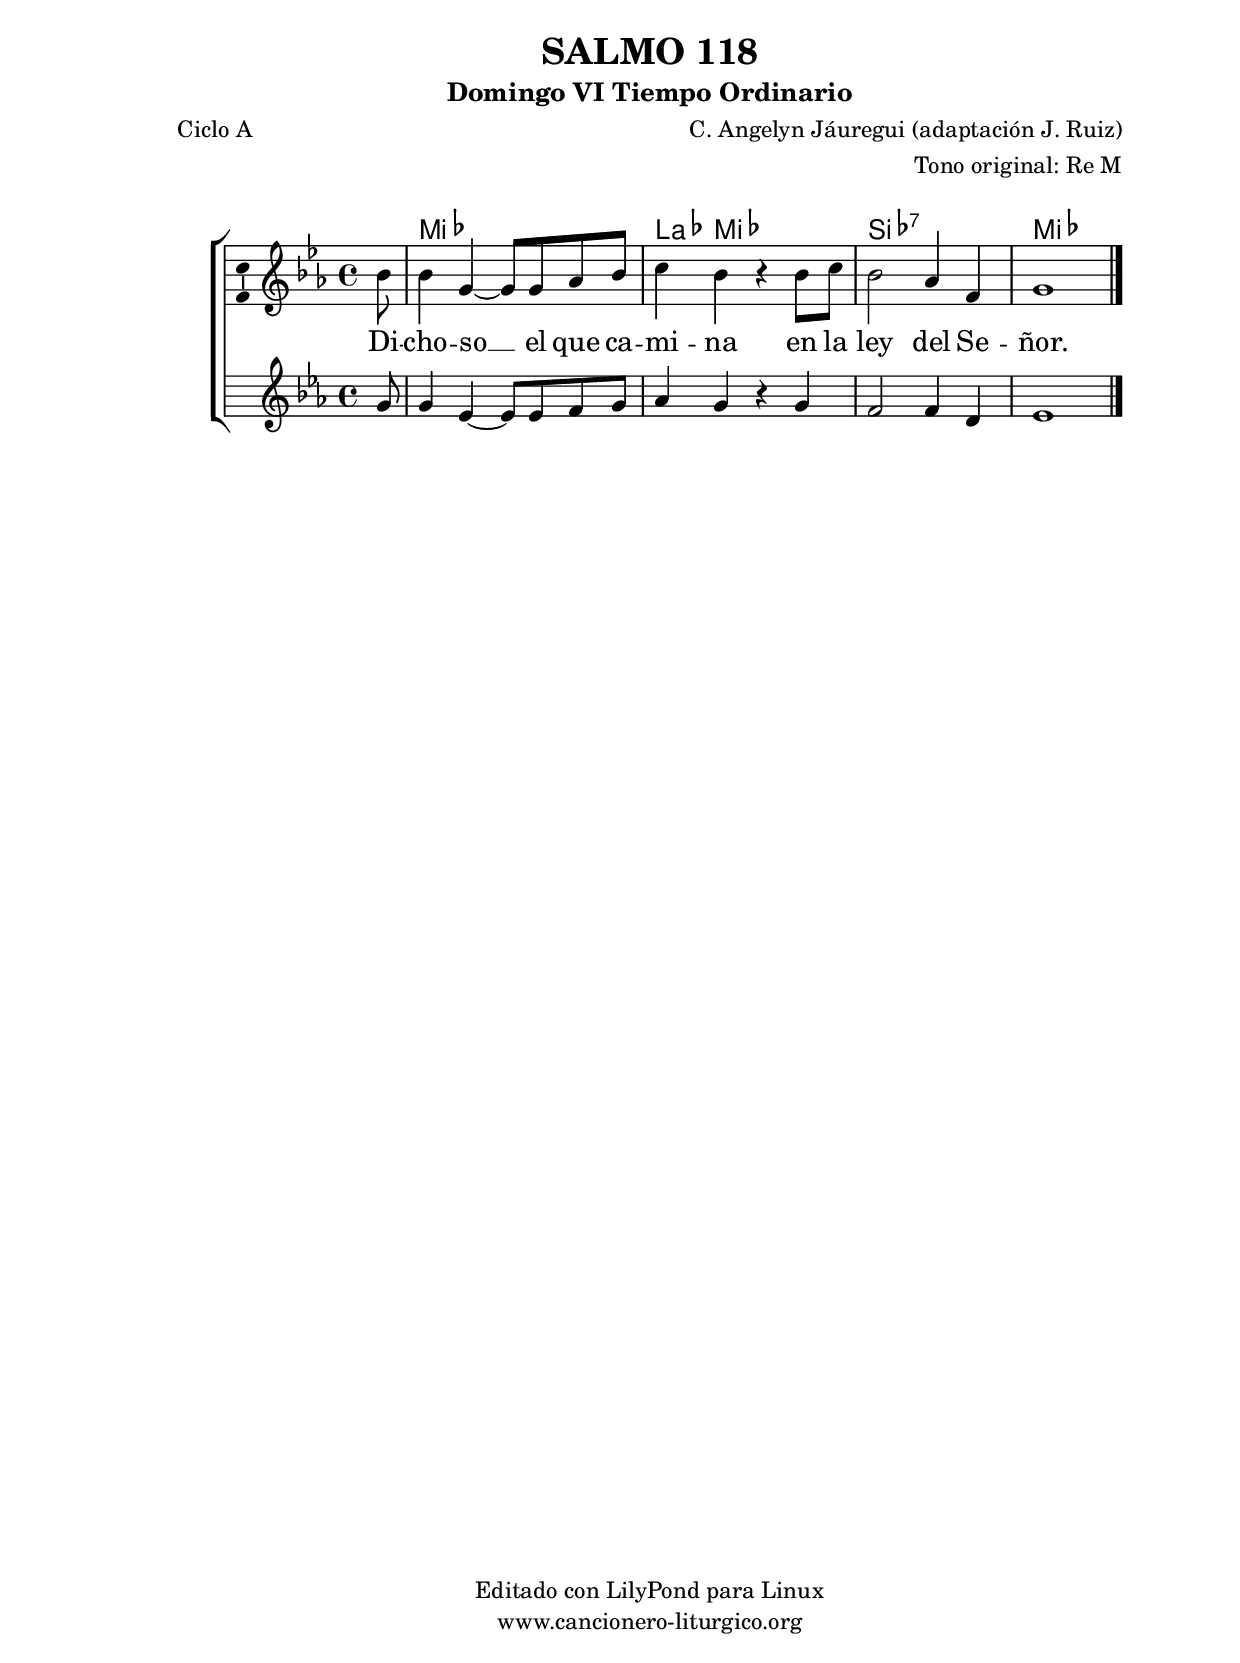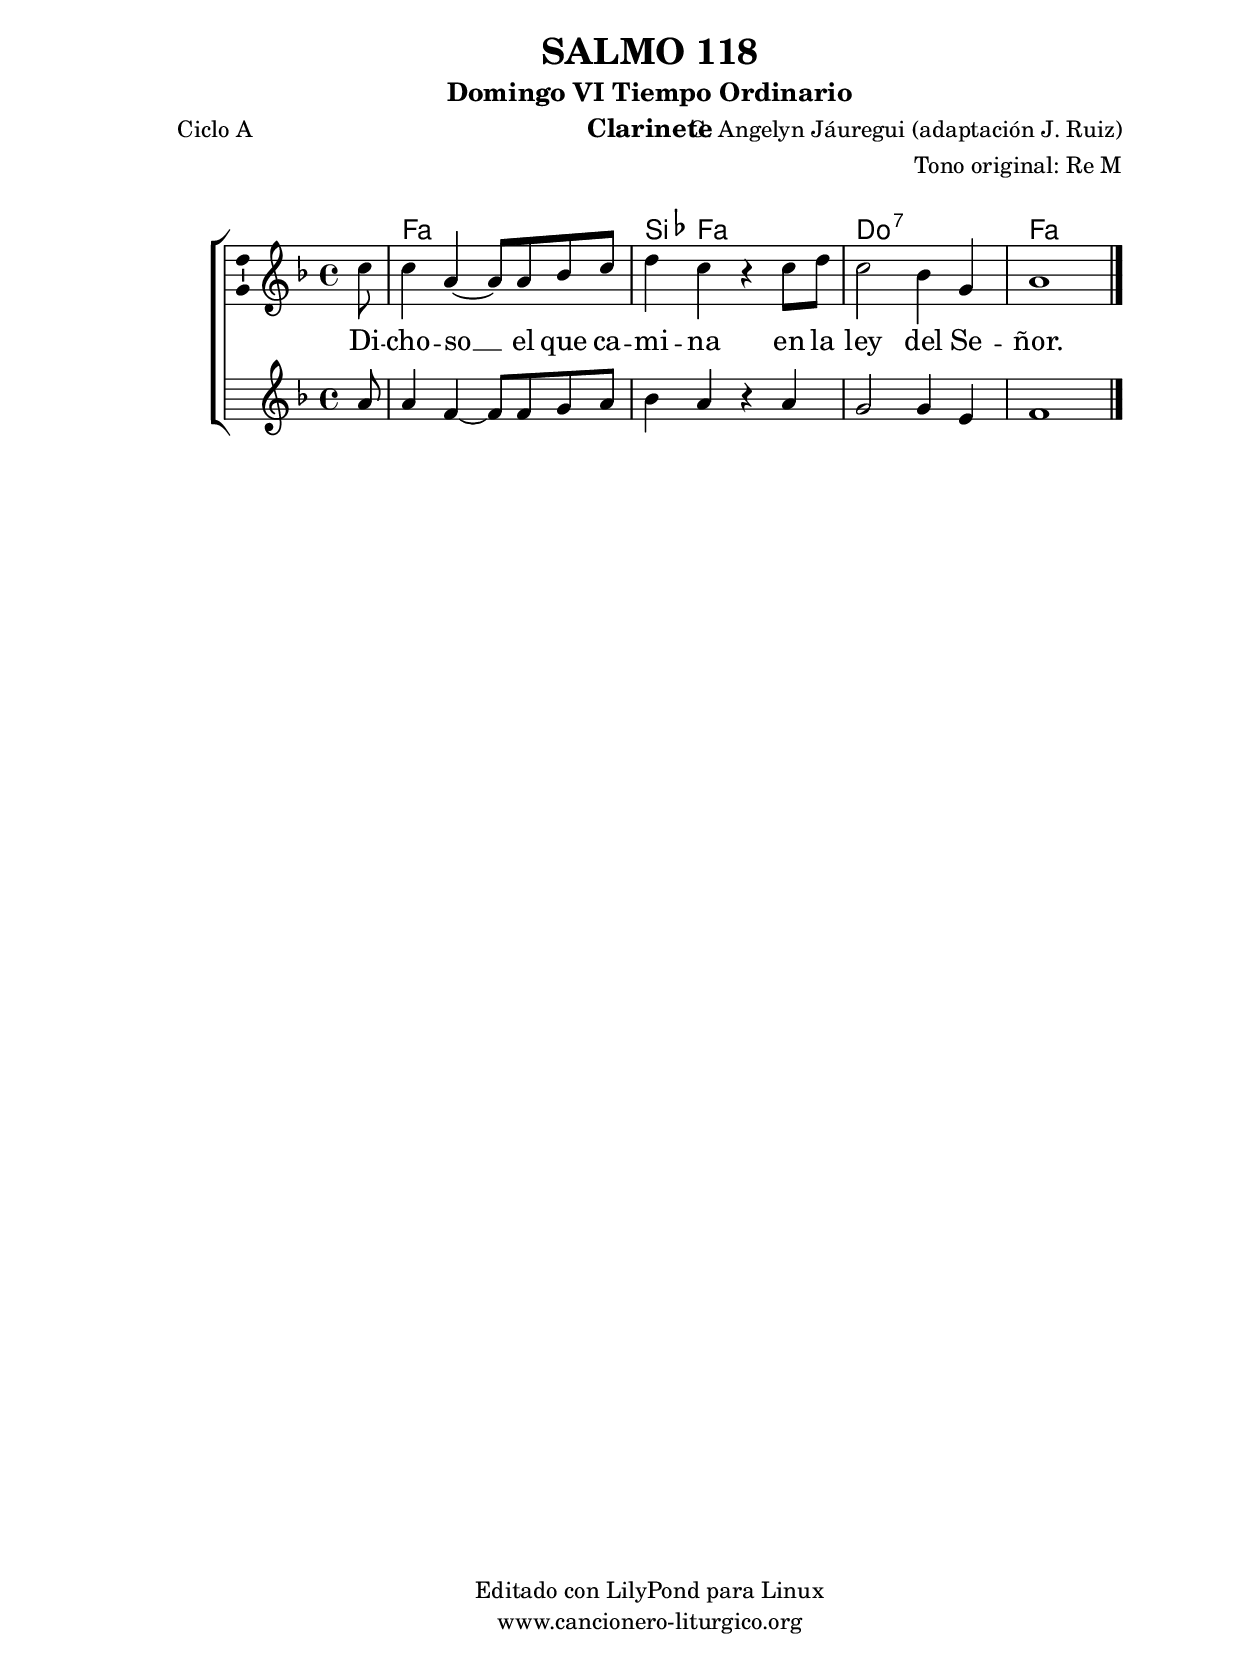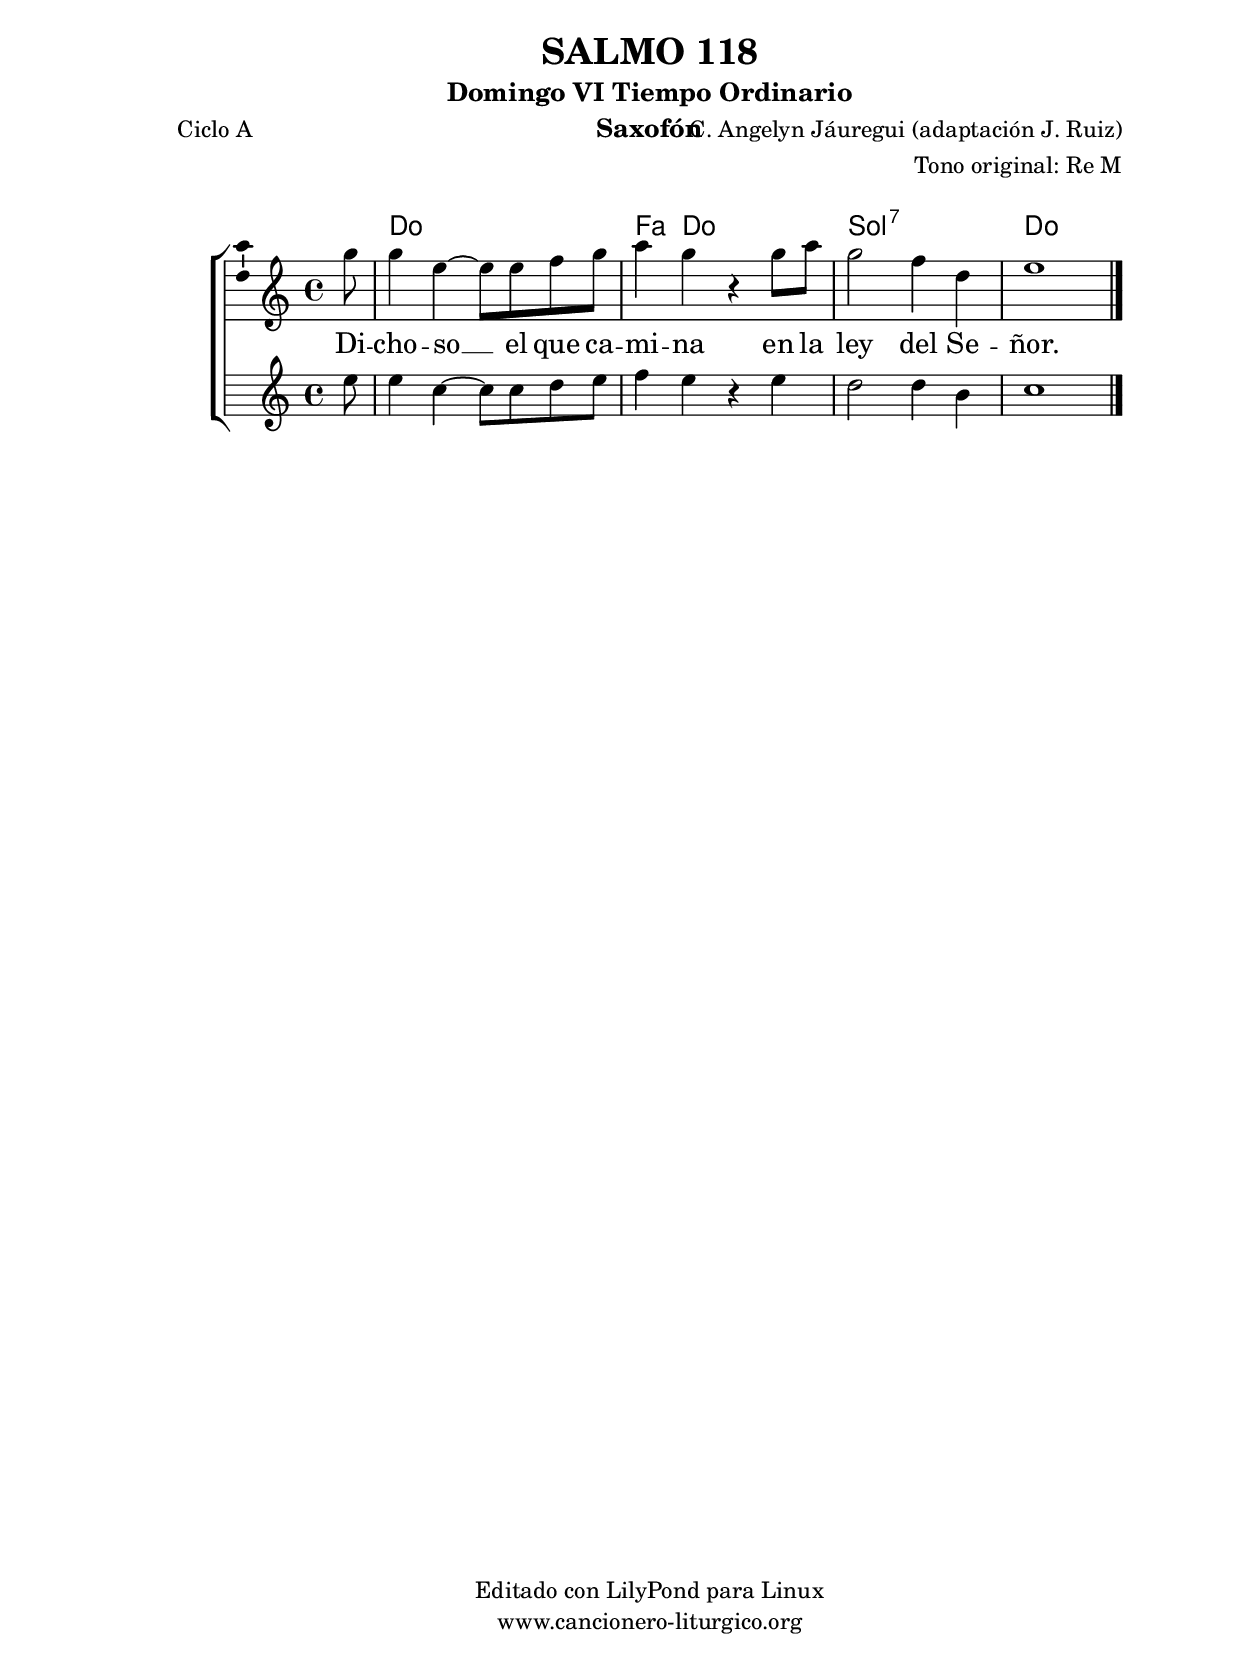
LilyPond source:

%
%para convertir .midi en .wav:
%timidity filename.midi -Ow -o finename.wav
%
%
%Para convertir de .wav a .mp3:
%lame -h -m j filename.wav
%
%
%para escuchar el midi:
%timidity nombrefichero.midi
%


%versión de lilypond para la que se ha escrito esta partitura:
\version "2.16.0"

	%Tamaño papel
	#(set-default-paper-size "a4")
	%Tamaño partitura
	#(set-global-staff-size 20)
	%No responde al pulsar sobre una nota
	#(ly:set-option 'point-and-click #f)

%parámetros del encabezamiento:
\header {
	title = "SALMO 118"
	subtitle = "Domingo VI Tiempo Ordinario"
	composer = "C. Angelyn Jáuregui (adaptación J. Ruiz)"
	poet = "Ciclo A"
	meter = ""
	arranger = "Tono original: Re M"
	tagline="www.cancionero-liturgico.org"
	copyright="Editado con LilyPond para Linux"
	tiempo = "Ordinario"
	usos = "Salmo"
	letra = "Dichoso el que camina en la ley del Señor."
	}

%parámetros asociados al papel:
\paper  {
	oddHeaderMarkup = \markup {\fill-line { \on-the-fly #not-first-page \fromproperty #'header:title \on-the-fly #not-first-page \fromproperty #'header:composer }}
	evenHeaderMarkup = \markup {\fill-line { \fromproperty #'header:composer \fromproperty #'header:title }}
	#(set-paper-size "a4")
	print-page-number = ##f
	first-page-number = 1
	print-first-page-number = ##f
%	head-separation = 3.0 \cm
	top-margin = 2.0 \cm
	bottom-margin = 0.5\cm
%%%	bottom-margin = -1.0\cm
	left-margin = 3.0 \cm
	line-width = 16.0 \cm 
	indent = 8\mm
	interscoreline = 2.\mm
	between-system-space = 15\mm
%	para que las partituras no llenen la hoja:
	ragged-bottom = ##t
%	idem para la última hoja:
	ragged-last-bottom = ##f
%	para que las partituras llenen el ancho del papel:
	ragged-last = ##f
	after-title-space = 2.5 \cm
%page-count=1
%system-count=8

	%Flexible Vertical Spacing
%	markup-markup-spacing =
%	#'((basic-distance . 15) (minimum-distance . 15) (padding . 3))
	markup-system-spacing =
	#'((basic-distance . 15) (minimum-distance . 15) (padding . 3))
	system-system-spacing =
	#'((basic-distance . 15) (minimum-distance . 15) (padding . 3))
	score-system-spacing =
	#'((basic-distance . 15) (minimum-distance . 15) (padding . 5))
%	top-system-spacing = % header
%	#'((basic-distance . 8) (minimum-distance . 0) (padding . 3))
%	top-markup-spacing =
%	#'((basic-distance . 20) (minimum-distance . 20) (padding . 3))
	last-bottom-spacing = % footer
	#'((basic-distance . 5) (minimum-distance . 5) (padding . 3))
%	score-markup-spacing =
%	#'((basic-distance . 16) (minimum-distance . 13) (padding . 3))

	}


%parámetros que afectan a toda la partitura:
global =  {
	%clave de sol (G):
	\clef G
	%armadura:
	\transpose d ees
	\key d \major
	\tempo 4=90
	\set Score.tempoHideNote = ##t
	}


acordes = {
	\italianChords
	\chordmode {
	\transpose d ees
{
s8
d1 g4 d2. a1:7 d

	}
	}
}


melodia = 
{
	\transpose d ees
	\relative c''{
	\time 4/4

\partial8 a8
a4 fis~fis8 fis g a
b4 a r4 a8 b
a2 g4 e
fis1

	\bar "|."
	}
	}

melodiados = 
{
	\transpose d ees
	\relative c'{
	\time 4/4

\partial8 fis8
fis4 d~d8 d e fis
g4 fis r4 fis4
e2 e4 cis
d1

	\bar "|."
	}
	}


texto = \lyricmode {
Di -- cho -- so __ el que ca -- mi -- na en la ley del Se -- ñor.

	}


acordesStaff = \context ChordNames = acordesStaff <<
	\set chordChanges = ##t
	\acordes
	>>


vozStaff = \context Voice = vozStaff
\with {\consists "Ambitus_engraver"}
<<
%	\set Staff.instrumentName = ""
%	\set Staff.shortInstrumentName = ""
%	\set Staff.midiInstrument = #"clarinet"
%	\set Staff.midiInstrument = #"cello"
%	\set Staff.midiInstrument = #"flute"
	\set Staff.midiInstrument = #"electric guitar (jazz)"
%	\set Staff.midiInstrument = #"english horn"
%	\set Staff.midiInstrument = #"violin"
%	\set Staff.midiInstrument = #"glockenspiel"
	\set Staff.midiMinimumVolume = #0.7
	\set Staff.midiMaximumVolume = #0.9
	\global
	\melodia
	>>

vozdosStaff = \context Voice = vozdosStaff
<<
%	\set Staff.instrumentName = "Clarinete 1"
%	\set Staff.shortInstrumentName = "C"
	\override Staff.StaffSymbol #'staff-space = #(magstep -0.35)
	\set Staff.midiInstrument = #"english horn"
	\set Staff.midiMinimumVolume = #0.4
	\set Staff.midiMaximumVolume = #0.5
	\global
	\melodiados
	>>


textoStaff = \context Lyrics = textoStaff <<
	\lyricsto vozStaff \texto
	>>

\book {
	\score {
		\context ChoirStaff {
%			\override StaffGroup.SystemStartBracket #'collapse-height = #1
%			\override Score.SystemStartBar #'collapse-height = #1
			<<
			\acordesStaff
			\vozStaff
			\textoStaff
			\vozdosStaff
			>>
			}
		\layout {
	    		\context {
				\Lyrics
				\override LyricText #'font-size = #2
				}
	   		 \context {
				\Score
				%fontSize = #3
				\override StaffSymbol #'staff-space = #(magstep +3)
				%\override Beam #'thickness = #0.55
				%\override SpacingSpanner #'spacing-increment = #1.0
				%\override Slur #'height-limit = #1.5
				}
			}
		}
	\score {
		\unfoldRepeats
		\context ChoirStaff {
			<<
			\acordesStaff
			\vozStaff
			\vozdosStaff
			>>
			}
		\midi {
	  		\context {
	  			\Score
				tempoWholesPerMinute = #(ly:make-moment 70 4)
				}
			}
		}
	}

%Partitura para clarinete
#(define output-suffix "C")
\book {
	\header{
		instrument = "Clarinete"
		}
	\score {
		\context ChoirStaff {
%			\override StaffGroup.SystemStartBracket #'collapse-height = #1
%			\override Score.SystemStartBar #'collapse-height = #1
\transpose c d
			<<
			\acordesStaff
			\vozStaff
			\textoStaff
			\vozdosStaff
			>>
			}
		\layout {
	    		\context {
				\Lyrics
				\override LyricText #'font-size = #2
				}
	   		 \context {
				\Score
				\override StaffSymbol #'staff-space = #(magstep +3)
				}
			}
		}
	}

%Partitura para saxofón
#(define output-suffix "S")
\book {
	\header{
		instrument = "Saxofón"
		}
	\score {
		\context ChoirStaff {
%			\override StaffGroup.SystemStartBracket #'collapse-height = #1
%			\override Score.SystemStartBar #'collapse-height = #1
\transpose c a
			<<
			\acordesStaff
			\vozStaff
			\textoStaff
			\vozdosStaff
			>>
			}
		\layout {
	    		\context {
				\Lyrics
				\override LyricText #'font-size = #2
				}
	   		 \context {
				\Score
				\override StaffSymbol #'staff-space = #(magstep +3)
				}
			}
		}
	}

